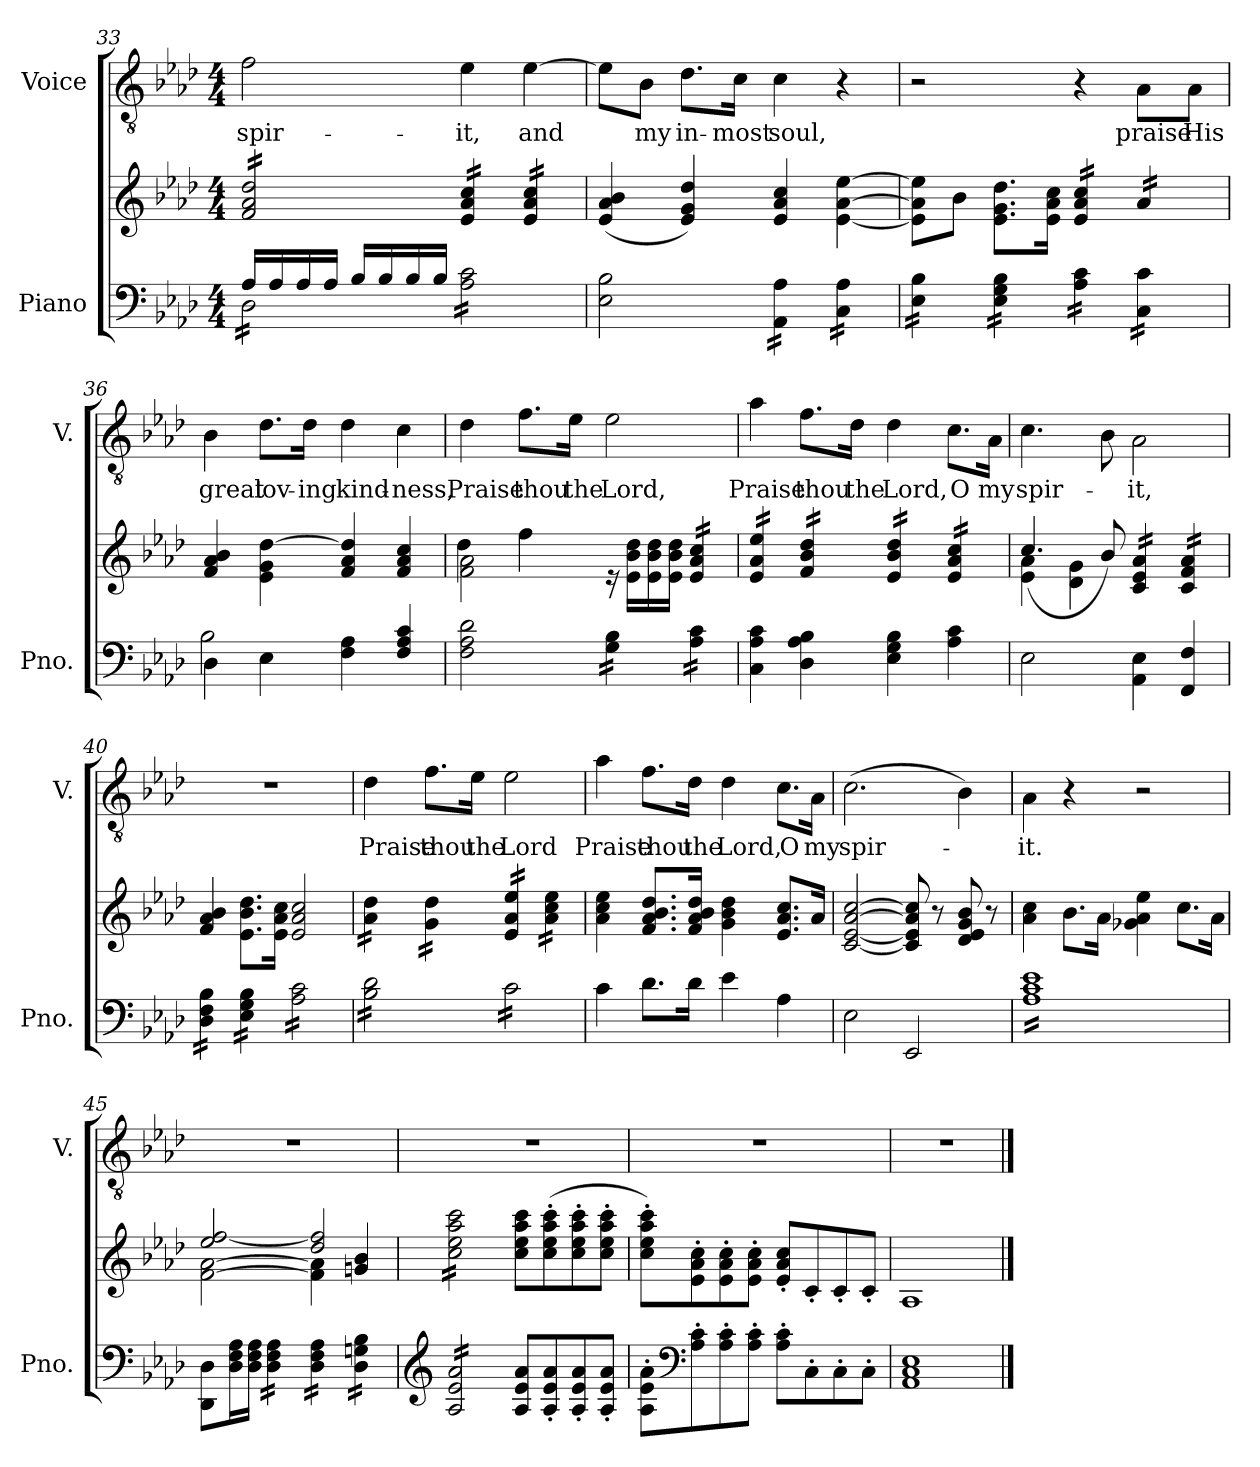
**kern	**kern	**kern	**text
*part2	*part2	*part1	*part1
*staff3	*staff2	*staff1	*staff1
*I"Piano	*	*I"Voice	*
*I'Pno.	*	*I'V.	*
!!LO:LB:g=z
*clefF4	*clefG2	*clefGv2	*
*k[b-e-a-d-]	*k[b-e-a-d-]	*k[b-e-a-d-]	*
*A-:	*A-:	*A-:	*
*M4/4	*M4/4	*M4/4	*
=33	=33	=33	=33
*^	*	*	*
!	!	!	!	!LO:LY:b
*tremolo	*	*	*	*
*	*	*tremolo	*	*
16D-\LL	16A-/LL	16f/ 16a-/ 16dd-/LL	2f\	spir-
16D-\	16A-/	16f/ 16a-/ 16dd-/	.	.
16D-\	16A-/	16f/ 16a-/ 16dd-/	.	.
16D-\	16A-/JJ	16f/ 16a-/ 16dd-/	.	.
16D-\	16B-/LL	16f/ 16a-/ 16dd-/	.	.
16D-\	16B-/	16f/ 16a-/ 16dd-/	.	.
16D-\	16B-/	16f/ 16a-/ 16dd-/	.	.
16D-\JJ	16B-/JJ	16f/ 16a-/ 16dd-/JJ	.	.
!	!	!	!	!LO:LY:b
16A-\ 16c\LL	2ryy	16e-/ 16a-/ 16cc/LL	4e-\	-it,
16A-\ 16c\	.	16e-/ 16a-/ 16cc/	.	.
16A-\ 16c\	.	16e-/ 16a-/ 16cc/	.	.
16A-\ 16c\	.	16e-/ 16a-/ 16cc/JJ	.	.
!	!	!	!	!LO:LY:b
16A-\ 16c\	.	16e-/ 16a-/ 16cc/LL	[4e-\	and
16A-\ 16c\	.	16e-/ 16a-/ 16cc/	.	.
16A-\ 16c\	.	16e-/ 16a-/ 16cc/	.	.
16A-\ 16c\JJ	.	16e-/ 16a-/ 16cc/JJ	.	.
*	*	*Xtremolo	*	*
*Xtremolo	*	*	*	*
*v	*v	*	*	*
=34	=34	=34	=34
2E-\ 2B-\	(4e-/ 4a-/ 4b-/	8e-\L]	.
!	!	!	!LO:LY:b
.	.	8B-\J	my
!	!	!	!LO:LY:b
.	4e-/ 4g/ 4dd-/)	8.d-\L	in-
!	!	!	!LO:LY:b
.	.	16c\Jk	-most
!	!	!	!LO:LY:b
*tremolo	*	*	*
16AA-\ 16A-\LL	4e-/ 4a-/ 4cc/	4c\	soul,
16AA-\ 16A-\	.	.	.
16AA-\ 16A-\	.	.	.
16AA-\ 16A-\JJ	.	.	.
16C\ 16A-\LL	[4e-\ [4a-\ [4ee-\	4r	.
16C\ 16A-\	.	.	.
16C\ 16A-\	.	.	.
16C\ 16A-\JJ	.	.	.
=35	=35	=35	=35
16E-\ 16B-\LL	8e-\] 8a-\] 8ee-\]L	2r	.
16E-\ 16B-\	.	.	.
16E-\ 16B-\	8b-\J	.	.
16E-\ 16B-\JJ	.	.	.
16E-\ 16G\ 16B-\LL	8.e-\ 8.g\ 8.dd-\L	.	.
16E-\ 16G\ 16B-\	.	.	.
16E-\ 16G\ 16B-\	.	.	.
16E-\ 16G\ 16B-\JJ	16e-\ 16a-\ 16cc\Jk	.	.
*	*tremolo	*	*
16A-\ 16c\LL	16e-/ 16a-/ 16cc/LL	4r	.
16A-\ 16c\	16e-/ 16a-/ 16cc/	.	.
16A-\ 16c\	16e-/ 16a-/ 16cc/	.	.
16A-\ 16c\JJ	16e-/ 16a-/ 16cc/JJ	.	.
!	!	!	!LO:LY:b
16C\ 16c\LL	16a-/LL	8A-\L	praise
16C\ 16c\	16a-/	.	.
!	!	!	!LO:LY:b
16C\ 16c\	16a-/	8A-\J	His
16C\ 16c\JJ	16a-/JJ	.	.
*	*Xtremolo	*	*
*Xtremolo	*	*	*
=36	=36	=36	=36
*^	*	*	*
!	!	!	!	!LO:LY:b
4D-\	2B-\	4f/ 4a-/ 4b-/	4B-\	great
!	!	!	!	!LO:LY:b
4E-\	.	4e-\ 4g\ [4dd-\	8.d-\L	lov-
!	!	!	!	!LO:LY:b
.	.	.	16d-\Jk	-ing
!	!	!	!	!LO:LY:b
4F\ 4A-\	2ryy	4f/ 4a-/ 4dd-/]	4d-\	kind-
!	!	!	!	!LO:LY:b
4F/ 4A-/ 4c/	.	4f/ 4a-/ 4cc/	4c\	-ness,
*v	*v	*	*	*
!!LO:LB:g=z
=37	=37	=37	=37
*	*^	*	*
!	!	!	!	!LO:LY:b
2F\ 2A-\ 2d-\	2f\ 2a-\	4dd-\	4d-\	Praise
!	!	!	!	!LO:LY:b
.	.	4ff\	8.f\L	thou
!	!	!	!	!LO:LY:b
.	.	.	16e-\Jk	the
!	!	!	!	!LO:LY:b
*tremolo	*	*	*	*
16G\ 16B-\LL	16re	2ryy	2e-\	Lord,
16G\ 16B-\	16e-\ 16b-\ 16dd-\LL	.	.	.
16G\ 16B-\	16e-\ 16b-\ 16dd-\	.	.	.
16G\ 16B-\JJ	16e-\ 16b-\ 16dd-\JJ	.	.	.
*	*tremolo	*	*	*
16A-\ 16c\LL	16e-/ 16a-/ 16cc/LL	.	.	.
16A-\ 16c\	16e-/ 16a-/ 16cc/	.	.	.
16A-\ 16c\	16e-/ 16a-/ 16cc/	.	.	.
16A-\ 16c\JJ	16e-/ 16a-/ 16cc/JJ	.	.	.
*Xtremolo	*	*	*	*
*	*v	*v	*	*
=38	=38	=38	=38
!	!	!	!LO:LY:b
4C\ 4A-\ 4c\	16e-/ 16a-/ 16ee-/LL	4a-\	Praise
.	16e-/ 16a-/ 16ee-/	.	.
.	16e-/ 16a-/ 16ee-/	.	.
.	16e-/ 16a-/ 16ee-/JJ	.	.
!	!	!	!LO:LY:b
4D-\ 4A-\ 4B-\	16f/ 16b-/ 16dd-/LL	8.f\L	thou
.	16f/ 16b-/ 16dd-/	.	.
.	16f/ 16b-/ 16dd-/	.	.
!	!	!	!LO:LY:b
.	16f/ 16b-/ 16dd-/JJ	16d-\Jk	the
!	!	!	!LO:LY:b
4E-\ 4G\ 4B-\	16e-/ 16b-/ 16dd-/LL	4d-\	Lord,
.	16e-/ 16b-/ 16dd-/	.	.
.	16e-/ 16b-/ 16dd-/	.	.
.	16e-/ 16b-/ 16dd-/JJ	.	.
!	!	!	!LO:LY:b
4A-\ 4c\	16e-/ 16a-/ 16cc/LL	8.c\L	O
.	16e-/ 16a-/ 16cc/	.	.
.	16e-/ 16a-/ 16cc/	.	.
!	!	!	!LO:LY:b
.	16e-/ 16a-/ 16cc/JJ	16A-\Jk	my
*	*Xtremolo	*	*
=39	=39	=39	=39
*	*^	*	*
!	!	!	!	!LO:LY:b
2E-\	4e-\ 4a-\	(4.cc/	4.c\	spir-
.	4d-\ 4g\	.	.	.
.	.	8b-/)	8B-\	.
!	!	!	!	!LO:LY:b
*	*tremolo	*	*	*
4AA-\ 4E-\	16c/ 16e-/ 16a-/LL	2ryy	2A-\	-it,
.	16c/ 16e-/ 16a-/	.	.	.
.	16c/ 16e-/ 16a-/	.	.	.
.	16c/ 16e-/ 16a-/JJ	.	.	.
4FF/ 4F/	16c/ 16f/ 16a-/LL	.	.	.
.	16c/ 16f/ 16a-/	.	.	.
.	16c/ 16f/ 16a-/	.	.	.
.	16c/ 16f/ 16a-/JJ	.	.	.
*	*Xtremolo	*	*	*
*	*v	*v	*	*
=40	=40	=40	=40
*tremolo	*	*	*
16D-\ 16F\ 16B-\LL	4f/ 4a-/ 4b-/	1r	.
16D-\ 16F\ 16B-\	.	.	.
16D-\ 16F\ 16B-\	.	.	.
16D-\ 16F\ 16B-\JJ	.	.	.
16E-\ 16G\ 16B-\LL	8.e-\ 8.b-\ 8.dd-\L	.	.
16E-\ 16G\ 16B-\	.	.	.
16E-\ 16G\ 16B-\	.	.	.
16E-\ 16G\ 16B-\JJ	16e-\ 16a-\ 16cc\Jk	.	.
16A-\ 16c\LL	2e-/ 2a-/ 2cc/	.	.
16A-\ 16c\	.	.	.
16A-\ 16c\	.	.	.
16A-\ 16c\	.	.	.
16A-\ 16c\	.	.	.
16A-\ 16c\	.	.	.
16A-\ 16c\	.	.	.
16A-\ 16c\JJ	.	.	.
!!LO:PB:g=z
=41	=41	=41	=41
!	!	!	!LO:LY:b
*	*tremolo	*	*
16B-\ 16d-\LL	16a-\ 16dd-\LL	4d-\	Praise
16B-\ 16d-\	16a-\ 16dd-\	.	.
16B-\ 16d-\	16a-\ 16dd-\	.	.
16B-\ 16d-\	16a-\ 16dd-\JJ	.	.
!	!	!	!LO:LY:b
16B-\ 16d-\	16g\ 16dd-\LL	8.f\L	thou
16B-\ 16d-\	16g\ 16dd-\	.	.
16B-\ 16d-\	16g\ 16dd-\	.	.
!	!	!	!LO:LY:b
16B-\ 16d-\JJ	16g\ 16dd-\JJ	16e-\Jk	the
!	!	!	!LO:LY:b
16c\LL	16e-/ 16a-/ 16ee-/LL	2e-\	Lord
16c\	16e-/ 16a-/ 16ee-/	.	.
16c\	16e-/ 16a-/ 16ee-/	.	.
16c\	16e-/ 16a-/ 16ee-/JJ	.	.
16c\	16a-\ 16cc\ 16ee-\LL	.	.
16c\	16a-\ 16cc\ 16ee-\	.	.
16c\	16a-\ 16cc\ 16ee-\	.	.
16c\JJ	16a-\ 16cc\ 16ee-\JJ	.	.
*	*Xtremolo	*	*
*Xtremolo	*	*	*
=42	=42	=42	=42
!	!	!	!LO:LY:b
4c\	4a-\ 4cc\ 4ee-\	4a-\	Praise
!	!	!	!LO:LY:b
8.d-\L	8.f/ 8.a-/ 8.b-/ 8.dd-/L	8.f\L	thou
!	!	!	!LO:LY:b
16d-\Jk	16f/ 16a-/ 16b-/ 16dd-/Jk	16d-\Jk	the
!	!	!	!LO:LY:b
4e-\	4g\ 4b-\ 4dd-\	4d-\	Lord,
!	!	!	!LO:LY:b
4A-\	8.e-/ 8.a-/ 8.cc/L	8.c\L	O
!	!	!	!LO:LY:b
.	16a-/Jk	16A-\Jk	my
=43	=43	=43	=43
!	!	!	!LO:LY:b
2E-\	[2c/ [2e-/ [2a-/ [2cc/	(2.c\	spir-
2EE-/	8c/] 8e-/] 8a-/] 8cc/]	.	.
.	8r	.	.
.	8d-/ 8e-/ 8g/ 8b-/	4B-\)	.
.	8r	.	.
!!LO:LB:g=z
=44	=44	=44	=44
!	!	!	!LO:LY:b
*tremolo	*	*	*
16A- 16c 16e-LL	4a-\ 4cc\	4A-\	-it.
16A- 16c 16e-	.	.	.
16A- 16c 16e-	.	.	.
16A- 16c 16e-	.	.	.
16A- 16c 16e-	8.b-\L	4r	.
16A- 16c 16e-	.	.	.
16A- 16c 16e-	.	.	.
16A- 16c 16e-	16a-\Jk	.	.
16A- 16c 16e-	4g-X\ 4a-\ 4ee-\	2r	.
16A- 16c 16e-	.	.	.
16A- 16c 16e-	.	.	.
16A- 16c 16e-	.	.	.
16A- 16c 16e-	8.cc\L	.	.
16A- 16c 16e-	.	.	.
16A- 16c 16e-	.	.	.
16A- 16c 16e-JJ	16a-\Jk	.	.
*Xtremolo	*	*	*
=45	=45	=45	=45
*	*^	*	*
8DD-\ 8D-\L	[2f\ [2a-\	2ee-/ [2ff/	1r	.
16D-\ 16F\ 16A-\L	.	.	.	.
16D-\ 16F\ 16A-\JJ	.	.	.	.
*tremolo	*	*	*	*
16D-\ 16F\ 16A-\LL	.	.	.	.
16D-\ 16F\ 16A-\	.	.	.	.
16D-\ 16F\ 16A-\	.	.	.	.
16D-\ 16F\ 16A-\JJ	.	.	.	.
16D-\ 16F\ 16A-\LL	4f\] 4a-\]	2dd-/ 2ff/]	.	.
16D-\ 16F\ 16A-\	.	.	.	.
16D-\ 16F\ 16A-\	.	.	.	.
16D-\ 16F\ 16A-\JJ	.	.	.	.
16D-\ 16Gn\ 16B-\LL	4gn/ 4b-/	.	.	.
16D-\ 16Gn\ 16B-\	.	.	.	.
16D-\ 16Gn\ 16B-\	.	.	.	.
16D-\ 16Gn\ 16B-\JJ	.	.	.	.
*	*v	*v	*	*
=46	=46	=46	=46
*clefG2	*	*	*
*	*tremolo	*	*
16A-/ 16e-/ 16a-/LL	16cc\ 16ee-\ 16aa-\ 16ccc\LL	1r	.
16A-/ 16e-/ 16a-/	16cc\ 16ee-\ 16aa-\ 16ccc\	.	.
16A-/ 16e-/ 16a-/	16cc\ 16ee-\ 16aa-\ 16ccc\	.	.
16A-/ 16e-/ 16a-/	16cc\ 16ee-\ 16aa-\ 16ccc\	.	.
16A-/ 16e-/ 16a-/	16cc\ 16ee-\ 16aa-\ 16ccc\	.	.
16A-/ 16e-/ 16a-/	16cc\ 16ee-\ 16aa-\ 16ccc\	.	.
16A-/ 16e-/ 16a-/	16cc\ 16ee-\ 16aa-\ 16ccc\	.	.
16A-/ 16e-/ 16a-/JJ	16cc\ 16ee-\ 16aa-\ 16ccc\JJ	.	.
*	*Xtremolo	*	*
*Xtremolo	*	*	*
8A-/ 8e-/ 8a-/L	8cc\ 8ee-\ 8aa-\ 8ccc\L	.	.
8A-/' 8e-/' 8a-/'	(8cc\' 8ee-\' 8aa-\' 8ccc\'	.	.
8A-/' 8e-/' 8a-/'	8cc\' 8ee-\' 8aa-\' 8ccc\'	.	.
8A-/' 8e-/' 8a-/'J	8cc\' 8ee-\' 8aa-\' 8ccc\'J	.	.
=47	=47	=47	=47
8A-\' 8e-\' 8a-\'L	8cc\' 8ee-\' 8aa-\' 8ccc\'L)	1r	.
*clefF4	*	*	*
8A-\' 8c\'	8e-\' 8a-\' 8cc\'	.	.
8A-\' 8c\'	8e-\' 8a-\' 8cc\'	.	.
8A-\' 8c\'J	8e-\' 8a-\' 8cc\'J	.	.
8A-\' 8c\'L	8e-/' 8a-/' 8cc/'L	.	.
8C'\	8c'/	.	.
8C'\	8c'/	.	.
8C'\J	8c'/J	.	.
!!LO:LB:g=z
=48	=48	=48	=48
1AA- 1C 1E-	1A-	1r	.
==	==	==	==
*-	*-	*-	*-
